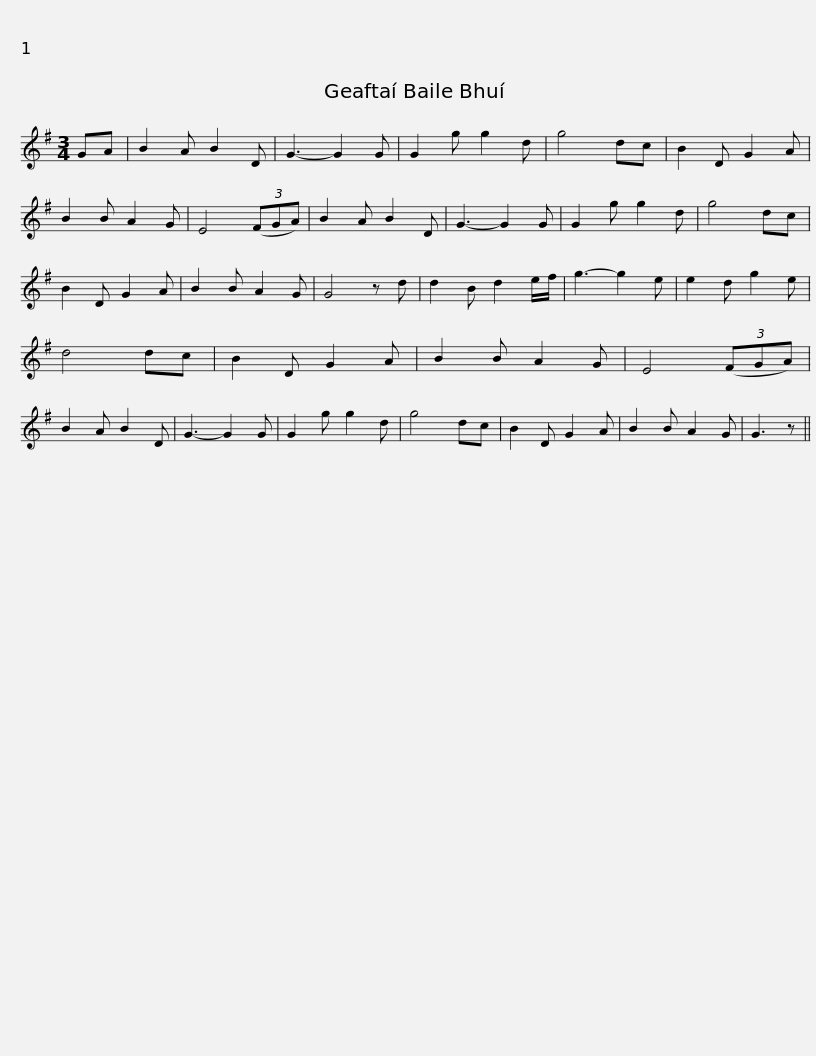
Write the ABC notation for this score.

X:1
L:1/8
M:3/4
I:linebreak $
K:G
V:1 treble
V:1
 GA | B2 A B2 D | G3- G2 G | G2 g g2 d | g4 dc | %5
 B2 D G2 A | B2 B A2 G | E4 (3(FGA) | B2 A B2 D | G3- G2 G |$ %10
 G2 g g2 d | g4 dc | B2 D G2 A | B2 B A2 G | G4 z d | %15
 d2 B d2 e/f/ | g3- g2 e | e2 d g2 e | d4 dc | B2 D G2 A |$ %20
 B2 B A2 G | E4 (3(FGA) | B2 A B2 D | G3- G2 G | G2 g g2 d | %25
 g4 dc | B2 D G2 A | B2 B A2 G | G3 z || %29
